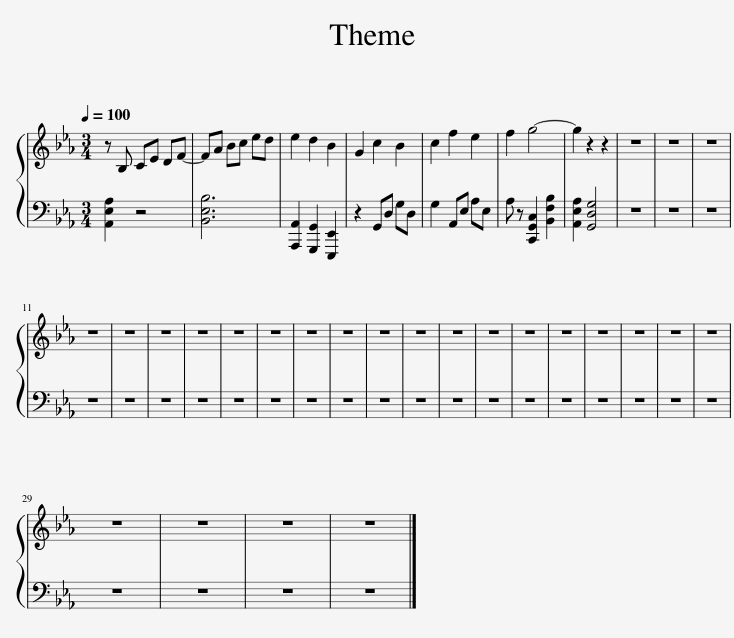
X:1
%%score { 1 | 2 }
L:1/8
Q:1/4=100
M:3/4
I:linebreak $
K:Eb
V:1 treble
V:2 bass
V:1
 z B, CE DF- | FA Bc ed | e2 d2 B2 | G2 c2 B2 | c2 f2 e2 | %5
 f2 g4- | g2 z2 z2 | z6 | z6 | z6 |$ %10
 z6 | z6 | z6 | z6 | z6 | %15
 z6 | z6 | z6 | z6 | z6 | %20
 z6 | z6 | z6 | z6 | z6 | %25
 z6 | z6 | z6 |$ z6 | z6 | %30
 z6 | z6 |] %32
V:2
 [A,,E,A,]2 z4 | [B,,E,B,]6 | [A,,,A,,]2 [G,,,G,,]2 [E,,,E,,]2 | z2 G,,D, G,D, | G,2 A,,E, A,E, | %5
 A, z [C,,G,,C,]2 [B,,F,B,]2 | [A,,E,A,]2 [G,,D,G,]4 | z6 | z6 | z6 |$ %10
 z6 | z6 | z6 | z6 | z6 | %15
 z6 | z6 | z6 | z6 | z6 | %20
 z6 | z6 | z6 | z6 | z6 | %25
 z6 | z6 | z6 |$ z6 | z6 | %30
 z6 | z6 |] %32
